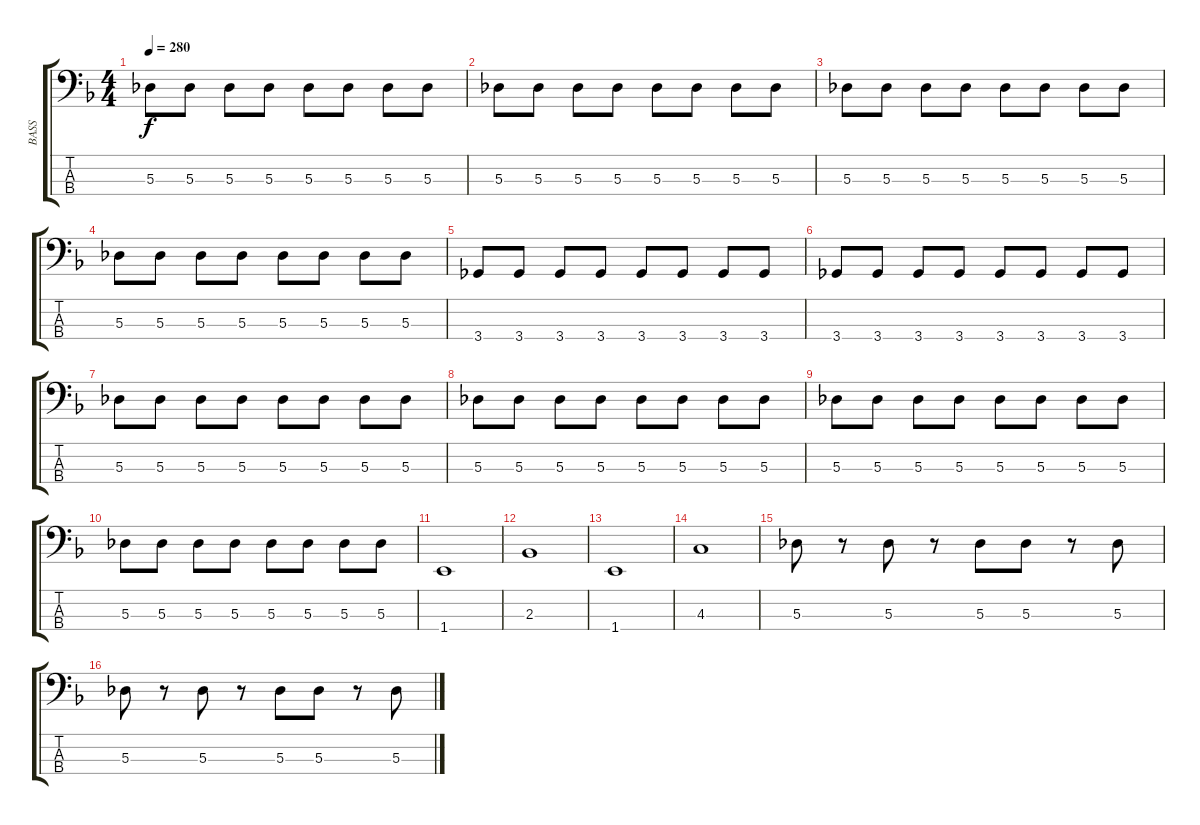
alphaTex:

\track ("BASS" "BASS") {instrument electricbassfinger}
\staff {score tabs}
\tuning (Gb2 Db2 Ab1 Eb1) {hide}
\ts (4 4)
\tempo 280
\clef f4
\ks dminor
5.3.8{dy f} 5.3.8 5.3.8 5.3.8 5.3.8 5.3.8 5.3.8 5.3.8 |
5.3.8 5.3.8 5.3.8 5.3.8 5.3.8 5.3.8 5.3.8 5.3.8 |
5.3.8 5.3.8 5.3.8 5.3.8 5.3.8 5.3.8 5.3.8 5.3.8 |
5.3.8 5.3.8 5.3.8 5.3.8 5.3.8 5.3.8 5.3.8 5.3.8 |
3.4.8 3.4.8 3.4.8 3.4.8 3.4.8 3.4.8 3.4.8 3.4.8 |
3.4.8 3.4.8 3.4.8 3.4.8 3.4.8 3.4.8 3.4.8 3.4.8 |
5.3.8 5.3.8 5.3.8 5.3.8 5.3.8 5.3.8 5.3.8 5.3.8 |
5.3.8 5.3.8 5.3.8 5.3.8 5.3.8 5.3.8 5.3.8 5.3.8 |
5.3.8 5.3.8 5.3.8 5.3.8 5.3.8 5.3.8 5.3.8 5.3.8 |
5.3.8 5.3.8 5.3.8 5.3.8 5.3.8 5.3.8 5.3.8 5.3.8 |
1.4.1 |
2.3.1 |
1.4.1 |
4.3.1 |
5.3.8 r.8 5.3.8 r.8 5.3.8 5.3.8 r.8 5.3.8 |
5.3.8 r.8 5.3.8 r.8 5.3.8 5.3.8 r.8 5.3.8
